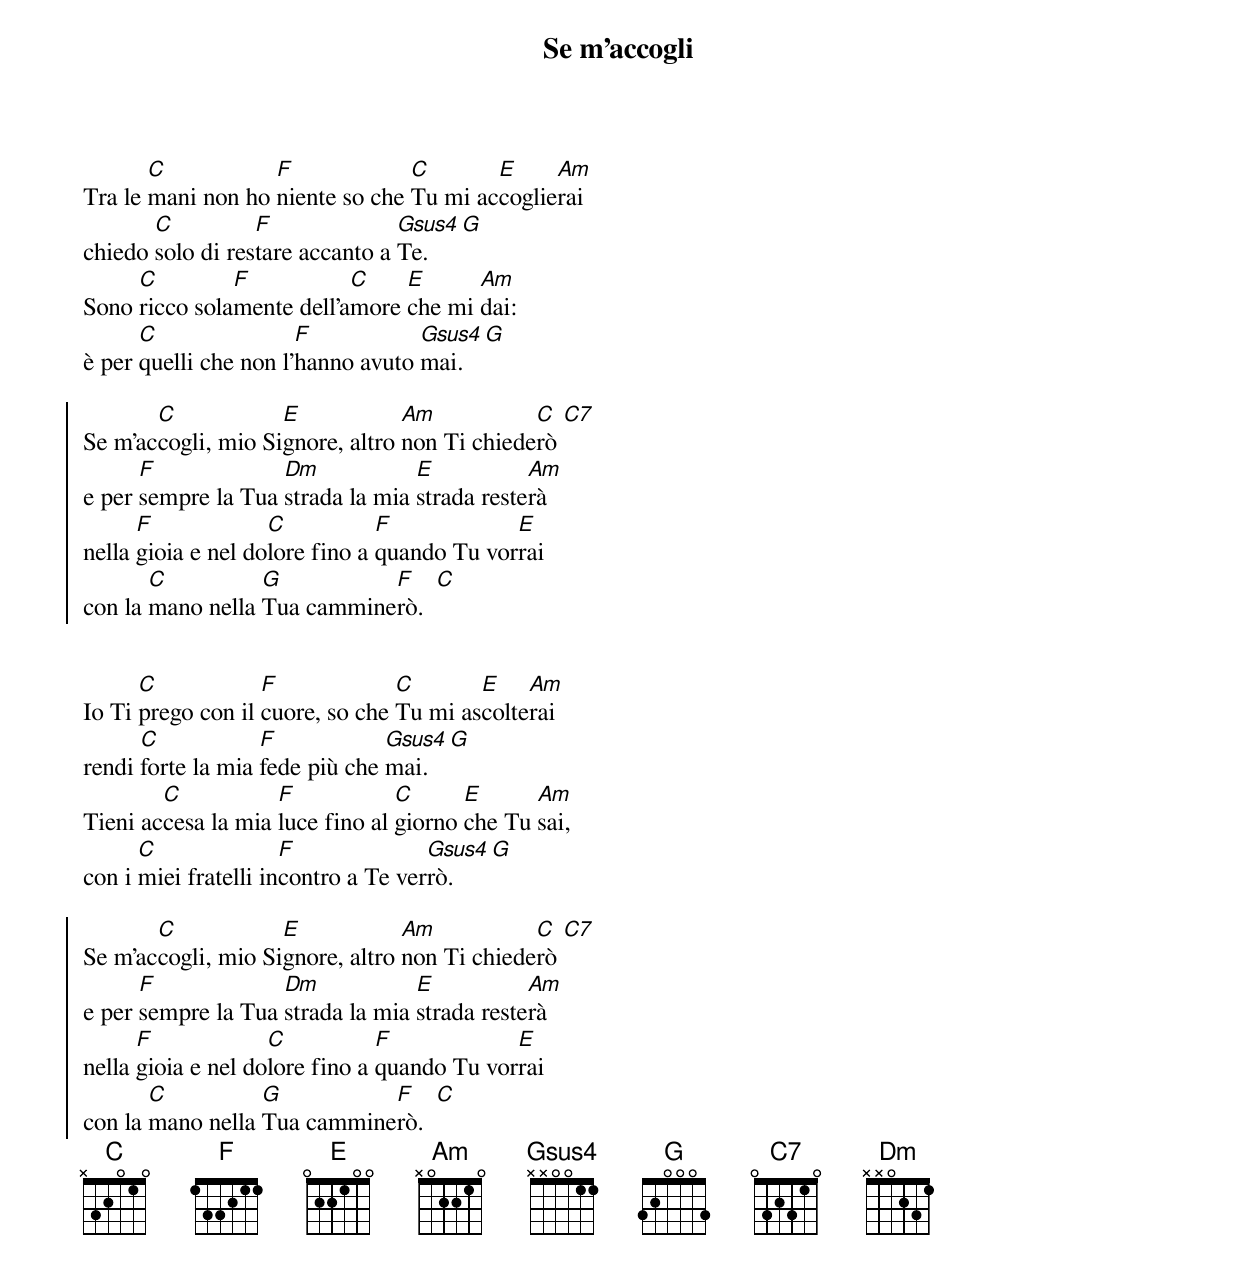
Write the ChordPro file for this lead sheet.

{title:Se m'accogli}

Tra le [C]mani non ho [F]niente so che [C]Tu mi ac[E]coglie[Am]rai
chiedo [C]solo di res[F]tare accanto a [Gsus4]Te.  [G]
Sono [C]ricco sola[F]mente dell'a[C]more [E]che mi [Am]dai:
è per [C]quelli che non l'[F]hanno avuto [Gsus4]mai.  [G]

{soc}
Se m'ac[C]cogli, mio Si[E]gnore, altro [Am]non Ti chiede[C]rò [C7]
e per [F]sempre la Tua [Dm]strada la mia [E]strada reste[Am]rà
nella [F]gioia e nel do[C]lore fino a [F]quando Tu vor[E]rai
con la [C]mano nella [G]Tua cammine[F]rò.  [C]
{eoc}


Io Ti [C]prego con il [F]cuore, so che [C]Tu mi as[E]colte[Am]rai
rendi [C]forte la mia [F]fede più che [Gsus4]mai.  [G]
Tieni ac[C]cesa la mia [F]luce fino al [C]giorno [E]che Tu [Am]sai,
con i [C]miei fratelli in[F]contro a Te ver[Gsus4]rò. [G]

{soc}
Se m'ac[C]cogli, mio Si[E]gnore, altro [Am]non Ti chiede[C]rò [C7]
e per [F]sempre la Tua [Dm]strada la mia [E]strada reste[Am]rà
nella [F]gioia e nel do[C]lore fino a [F]quando Tu vor[E]rai
con la [C]mano nella [G]Tua cammine[F]rò.  [C]
{eoc}
